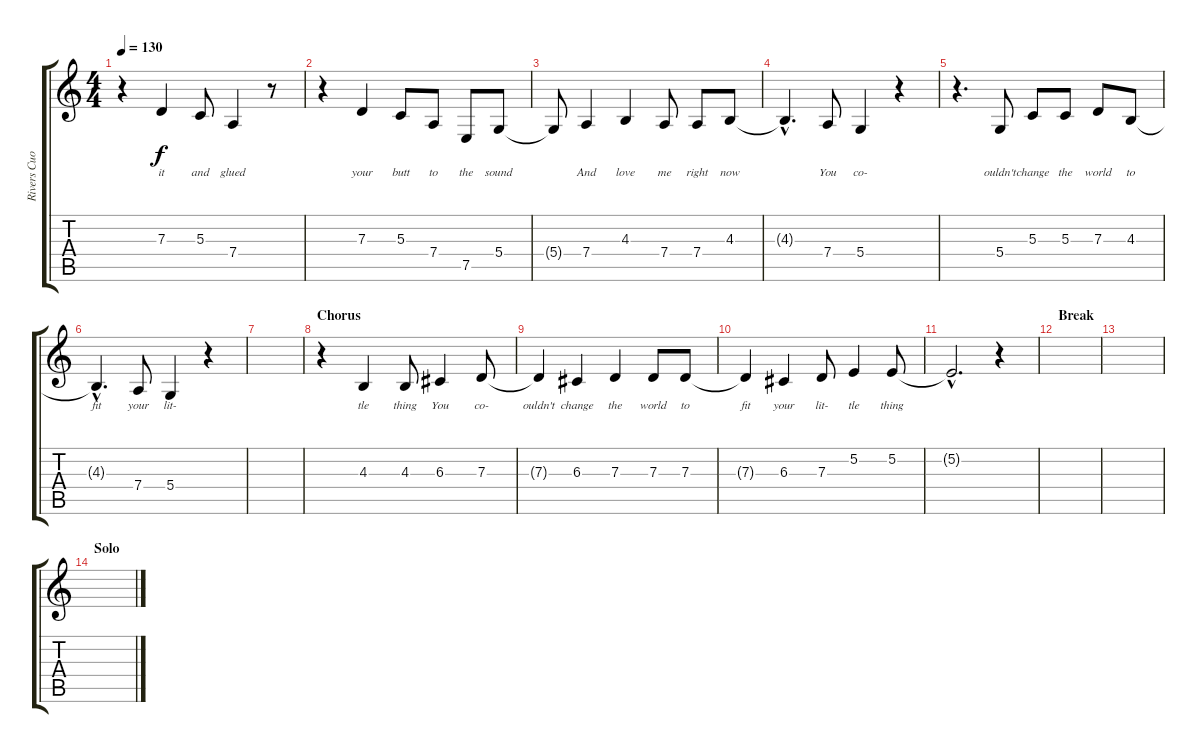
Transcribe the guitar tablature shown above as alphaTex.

\track ("Rivers Cuomo - Vocals" "Rivers Cuo") {instrument lead2sawtooth}
\staff {score tabs}
\tuning (E4 B3 G3 D3 A2 E2) {hide}
\ts (4 4)
\tempo 130
\clef g2
\ks c
r.4{dy f} 7.3.4{lyrics (0 "it") lyrics (1 "") lyrics (2 "") lyrics (3 "") lyrics (4 "")} 5.3.8{lyrics (0 "and") lyrics (1 "") lyrics (2 "") lyrics (3 "") lyrics (4 "")} 7.4.4{lyrics (0 "glued") lyrics (1 "") lyrics (2 "") lyrics (3 "") lyrics (4 "")} r.8 |
r.4 7.3.4{lyrics (0 "your") lyrics (1 "") lyrics (2 "") lyrics (3 "") lyrics (4 "")} 5.3.8{lyrics (0 "butt") lyrics (1 "") lyrics (2 "") lyrics (3 "") lyrics (4 "")} 7.4.8{lyrics (0 "to") lyrics (1 "") lyrics (2 "") lyrics (3 "") lyrics (4 "")} 7.5.8{lyrics (0 "the") lyrics (1 "") lyrics (2 "") lyrics (3 "") lyrics (4 "")} 5.4.8{lyrics (0 "sound") lyrics (1 "") lyrics (2 "") lyrics (3 "") lyrics (4 "")} |
5.4{t}.8{lyrics (0 "") lyrics (1 "") lyrics (2 "") lyrics (3 "") lyrics (4 "")} 7.4.4{lyrics (0 "And") lyrics (1 "") lyrics (2 "") lyrics (3 "") lyrics (4 "")} 4.3.4{lyrics (0 "love") lyrics (1 "") lyrics (2 "") lyrics (3 "") lyrics (4 "")} 7.4.8{lyrics (0 "me") lyrics (1 "") lyrics (2 "") lyrics (3 "") lyrics (4 "")} 7.4.8{lyrics (0 "right") lyrics (1 "") lyrics (2 "") lyrics (3 "") lyrics (4 "")} 4.3.8{lyrics (0 "now") lyrics (1 "") lyrics (2 "") lyrics (3 "") lyrics (4 "")} |
4.3{hac t}.4{d lyrics (0 "") lyrics (1 "") lyrics (2 "") lyrics (3 "") lyrics (4 "")} 7.4.8{lyrics (0 "You") lyrics (1 "") lyrics (2 "") lyrics (3 "") lyrics (4 "")} 5.4.4{lyrics (0 "co-") lyrics (1 "") lyrics (2 "") lyrics (3 "") lyrics (4 "")} r.4 |
r.4{d} 5.4.8{lyrics (0 "ouldn't") lyrics (1 "") lyrics (2 "") lyrics (3 "") lyrics (4 "")} 5.3.8{lyrics (0 "change") lyrics (1 "") lyrics (2 "") lyrics (3 "") lyrics (4 "")} 5.3.8{lyrics (0 "the") lyrics (1 "") lyrics (2 "") lyrics (3 "") lyrics (4 "")} 7.3.8{lyrics (0 "world") lyrics (1 "") lyrics (2 "") lyrics (3 "") lyrics (4 "")} 4.3.8{lyrics (0 "to") lyrics (1 "") lyrics (2 "") lyrics (3 "") lyrics (4 "")} |
4.3{hac t}.4{d lyrics (0 "fit") lyrics (1 "") lyrics (2 "") lyrics (3 "") lyrics (4 "")} 7.4.8{lyrics (0 "your") lyrics (1 "") lyrics (2 "") lyrics (3 "") lyrics (4 "")} 5.4.4{lyrics (0 "lit-") lyrics (1 "") lyrics (2 "") lyrics (3 "") lyrics (4 "")} r.4 |
|
\section ("" "Chorus")
r.4 4.3.4{lyrics (0 "tle") lyrics (1 "") lyrics (2 "") lyrics (3 "") lyrics (4 "")} 4.3.8{lyrics (0 "thing") lyrics (1 "") lyrics (2 "") lyrics (3 "") lyrics (4 "")} 6.3.4{lyrics (0 "You") lyrics (1 "") lyrics (2 "") lyrics (3 "") lyrics (4 "")} 7.3.8{lyrics (0 "co-") lyrics (1 "") lyrics (2 "") lyrics (3 "") lyrics (4 "")} |
7.3{t}.4{lyrics (0 "ouldn't") lyrics (1 "") lyrics (2 "") lyrics (3 "") lyrics (4 "")} 6.3.4{lyrics (0 "change") lyrics (1 "") lyrics (2 "") lyrics (3 "") lyrics (4 "")} 7.3.4{lyrics (0 "the") lyrics (1 "") lyrics (2 "") lyrics (3 "") lyrics (4 "")} 7.3.8{lyrics (0 "world") lyrics (1 "") lyrics (2 "") lyrics (3 "") lyrics (4 "")} 7.3.8{lyrics (0 "to") lyrics (1 "") lyrics (2 "") lyrics (3 "") lyrics (4 "")} |
7.3{t}.4{lyrics (0 "fit") lyrics (1 "") lyrics (2 "") lyrics (3 "") lyrics (4 "")} 6.3.4{lyrics (0 "your") lyrics (1 "") lyrics (2 "") lyrics (3 "") lyrics (4 "")} 7.3.8{lyrics (0 "lit-") lyrics (1 "") lyrics (2 "") lyrics (3 "") lyrics (4 "")} 5.2.4{lyrics (0 "tle") lyrics (1 "") lyrics (2 "") lyrics (3 "") lyrics (4 "")} 5.2.8{lyrics (0 "thing") lyrics (1 "") lyrics (2 "") lyrics (3 "") lyrics (4 "")} |
5.2{hac t}.2{d} r.4 |
\section ("" "Break")
|
|
\section ("" "Solo")
